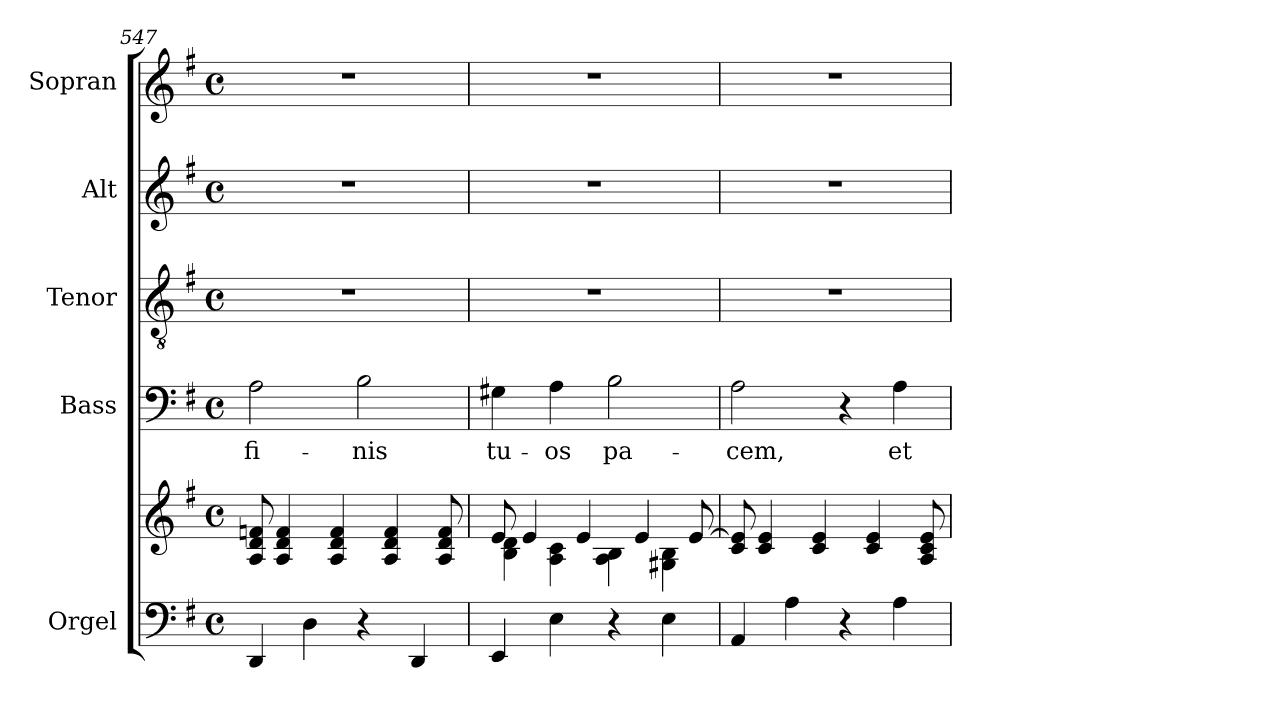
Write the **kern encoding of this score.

**kern	**kern	**kern	**text	**kern	**kern	**kern
*part5	*part5	*part4	*part4	*part3	*part2	*part1
*staff6	*staff5	*staff4	*staff4	*staff3	*staff2	*staff1
*I"Orgel	*	*I"Bass	*	*I"Tenor	*I"Alt	*I"Sopran
*I'Org.	*	*I'B.	*	*I'T.	*I'A.	*I'S.
*clefF4	*clefG2	*clefF4	*	*clefGv2	*clefG2	*clefG2
*k[f#]	*k[f#]	*k[f#]	*	*k[f#]	*k[f#]	*k[f#]
*G:	*G:	*G:	*	*G:	*G:	*G:
*M4/4	*M4/4	*M4/4	*	*M4/4	*M4/4	*M4/4
*met(c)	*met(c)	*met(c)	*	*met(c)	*met(c)	*met(c)
=547	=547	=547	=547	=547	=547	=547
!	!	!	!LO:LY:b	!	!	!
4DD/	8A/ 8d/ 8fn/	2A\	fi-	1r	1r	1r
.	4A/ 4d/ 4f/	.	.	.	.	.
4D\	.	.	.	.	.	.
.	4A/ 4d/ 4f/	.	.	.	.	.
!	!	!	!LO:LY:b	!	!	!
4r	.	2B\	-nis	.	.	.
.	4A/ 4d/ 4f/	.	.	.	.	.
4DD/	.	.	.	.	.	.
.	8A/ 8d/ 8f/	.	.	.	.	.
=548	=548	=548	=548	=548	=548	=548
*	*^	*	*	*	*	*
!	!	!	!	!LO:LY:b	!	!	!
4EE/	8e/	4B\ 4d\	4G#X\	tu-	1r	1r	1r
.	4e/	.	.	.	.	.	.
!	!	!	!	!LO:LY:b	!	!	!
4E\	.	4A\ 4c\	4A\	-os	.	.	.
.	4e/	.	.	.	.	.	.
!	!	!	!	!LO:LY:b	!	!	!
4r	.	4A\ 4B\	2B\	pa-	.	.	.
.	4e/	.	.	.	.	.	.
4E\	.	4G#X\ 4B\	.	.	.	.	.
.	[>8e/	.	.	.	.	.	.
*	*v	*v	*	*	*	*	*
=549	=549	=549	=549	=549	=549	=549
!	!	!	!LO:LY:b	!	!	!
4AA/	8c/ 8e/]	2A\	-cem,	1r	1r	1r
.	4c/ 4e/	.	.	.	.	.
4A\	.	.	.	.	.	.
.	4c/ 4e/	.	.	.	.	.
4r	.	4r	.	.	.	.
.	4c/ 4e/	.	.	.	.	.
!	!	!	!LO:LY:b	!	!	!
4A\	.	4A\	et	.	.	.
.	8A/ 8c/ 8e/	.	.	.	.	.
=	=	=	=	=	=	=
*-	*-	*-	*-	*-	*-	*-
